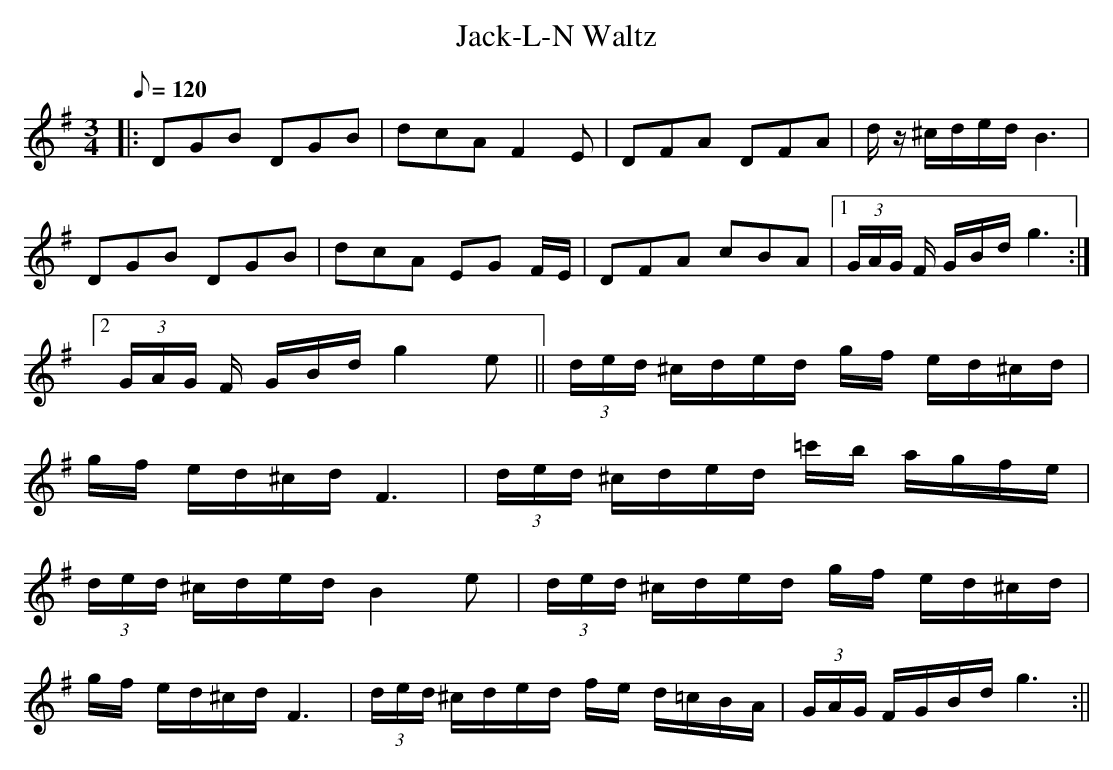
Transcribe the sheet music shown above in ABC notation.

X:1
T:Jack-L-N Waltz
M:3/4
L:1/8
Q:120
K:G
|:DGB DGB | dcA F2E | DFA DFA | d/z/ ^c/d/e/d/  B3 |
DGB DGB | dcA EG F/E/ | DFA cBA |1 (3G/A/G/ F/ G/B/d/  g3:|
[2 (3G/A/G/ F/ G/B/d/  g2e|| (3 d/e/d/ ^c/d/e/d/ g/f/ e/d/^c/d/ |
g/f/ e/d/^c/d/ F3|(3 d/e/d/ ^c/d/e/d/ =c'/b/ a/g/f/e/ |
(3 d/e/d/ ^c/d/e/d/ B2e|(3 d/e/d/ ^c/d/e/d/ g/f/ e/d/^c/d/ |
g/f/ e/d/^c/d/ F3|(3 d/e/d/ ^c/d/e/d/ f/e/ d/=c/B/A/ | (3G/A/G/ F/G/B/d/  g3:||
